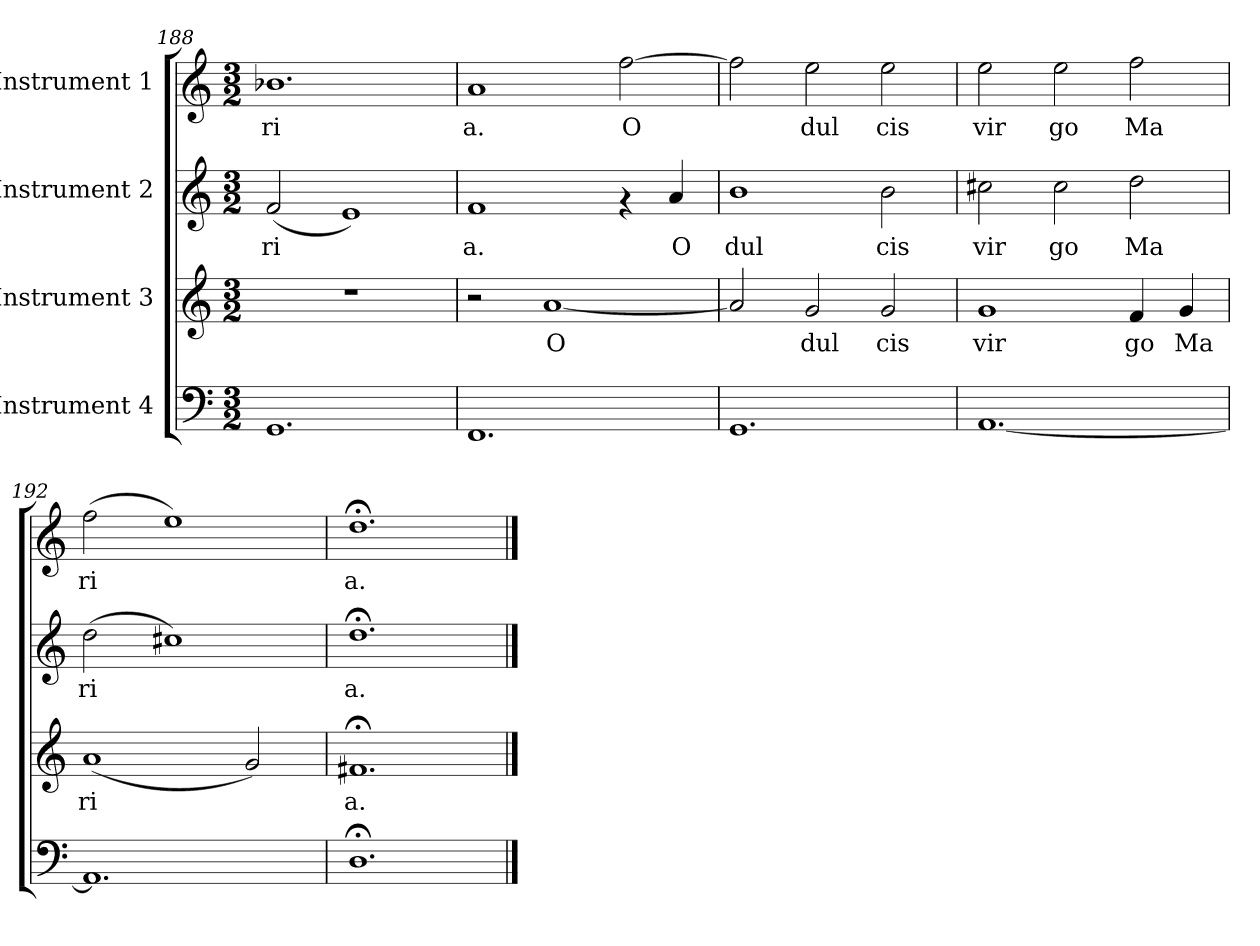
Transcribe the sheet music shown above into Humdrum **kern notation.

**kern	**kern	**text	**kern	**text	**kern	**text
*part4	*part3	*part3	*part2	*part2	*part1	*part1
*staff4	*staff3	*staff3	*staff2	*staff2	*staff1	*staff1
*I"Instrument 4	*I"Instrument 3	*	*I"Instrument 2	*	*I"Instrument 1	*
*clefF4	*clefG2	*	*clefG2	*	*clefG2	*
*k[]	*k[]	*	*k[]	*	*k[]	*
*C:	*C:	*	*C:	*	*C:	*
*M3/2	*M3/2	*	*M3/2	*	*M3/2	*
=188	=188	=188	=188	=188	=188	=188
!	!	!	!	!LO:LY:b	!	!LO:LY:b
1.GG	1.r	.	(<2f/	ri	1.b-X	ri
!	!	!	!	!LO:LY:b	!	!
.	.	.	1e)	.	.	.
=189	=189	=189	=189	=189	=189	=189
!	!	!	!	!LO:LY:b	!	!LO:LY:b
1.FF	2r	.	1f	a.	1a	a.
!	!	!LO:LY:b	!	!	!	!
.	[<1a	O	.	.	.	.
!	!	!	!	!	!	!LO:LY:b
.	.	.	4rf	.	[>2ff\	O
!	!	!	!	!LO:LY:b	!	!
.	.	.	4a/	O	.	.
=190	=190	=190	=190	=190	=190	=190
!	!	!LO:LY:b	!	!LO:LY:b	!	!LO:LY:b
1.GG	2a/]	.	1b	dul	2ff\]	.
!	!	!LO:LY:b	!	!	!	!LO:LY:b
.	2g/	dul	.	.	2ee\	dul
!	!	!LO:LY:b	!	!LO:LY:b	!	!LO:LY:b
.	2g/	cis	2b\	cis	2ee\	cis
=191	=191	=191	=191	=191	=191	=191
!	!	!LO:LY:b	!	!LO:LY:b	!	!LO:LY:b
[<1.AA	1g	vir	2cc#X\	vir	2ee\	vir
!	!	!	!	!LO:LY:b	!	!LO:LY:b
.	.	.	2cc#\	go	2ee\	go
!	!	!LO:LY:b	!	!LO:LY:b	!	!LO:LY:b
.	4f/	go	2dd\	Ma	2ff\	Ma
!	!	!LO:LY:b	!	!	!	!
.	4g/	Ma	.	.	.	.
=192	=192	=192	=192	=192	=192	=192
!	!	!LO:LY:b	!	!LO:LY:b	!	!LO:LY:b
1.AA]	(<1a	ri	(>2dd\	ri	(>2ff\	ri
!	!	!	!	!LO:LY:b	!	!LO:LY:b
.	.	.	1cc#X)	.	1ee)	.
!	!	!LO:LY:b	!	!	!	!
.	2g/)	.	.	.	.	.
=193	=193	=193	=193	=193	=193	=193
!	!	!LO:LY:b	!	!LO:LY:b	!	!LO:LY:b
1.D;<	1.f#X;<	a.	1.dd;<	a.	1.dd;<	a.
==	==	==	==	==	==	==
*-	*-	*-	*-	*-	*-	*-
